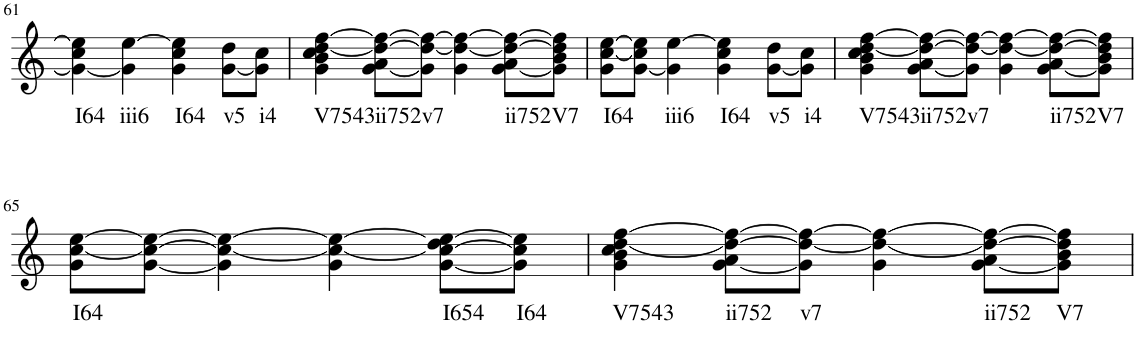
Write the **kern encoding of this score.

**kern	**text
*part1	*part1
*staff1	*staff1
*I"Piano	*
*I'Pno	*
!!LO:PB:g=z
*clefG2	*
*k[]	*
*M2/2	*
*met(c|)	*
=61	=61
!	!LO:LY:b
4g\_ 4cc\ 4ee\]	I64
!	!LO:LY:b
4g\] [4ee\	iii6
!	!LO:LY:b
4g\ 4cc\ 4ee\]	I64
!	!LO:LY:b
[8g\ 8dd\L	v5
!	!LO:LY:b
8g\] 8cc\J	i4
=62	=62
!	!LO:LY:b
4g\ 4b\ 4cc\ [4dd\ [4ff\	V7543
!	!LO:LY:b
[8g\ 8a\ 8dd\_ 8ff\_L	ii752
!	!LO:LY:b
8g\] 8dd\_ 8ff\_J	v7
4g\ 4dd\_ 4ff\_	.
!	!LO:LY:b
[8g\ 8a\ 8dd\_ 8ff\_L	ii752
!	!LO:LY:b
8g\] 8b\ 8dd\] 8ff\]J	V7
=63	=63
!	!LO:LY:b
8g\ [8cc\ [8ee\L	I64
[8g\ 8cc\] 8ee\]J	.
!	!LO:LY:b
4g\] [4ee\	iii6
!	!LO:LY:b
4g\ 4cc\ 4ee\]	I64
!	!LO:LY:b
[8g\ 8dd\L	v5
!	!LO:LY:b
8g\] 8cc\J	i4
=64	=64
!	!LO:LY:b
4g\ 4b\ 4cc\ [4dd\ [4ff\	V7543
!	!LO:LY:b
[8g\ 8a\ 8dd\_ 8ff\_L	ii752
!	!LO:LY:b
8g\] 8dd\_ 8ff\_J	v7
4g\ 4dd\_ 4ff\_	.
!	!LO:LY:b
[8g\ 8a\ 8dd\_ 8ff\_L	ii752
!	!LO:LY:b
8g\] 8b\ 8dd\] 8ff\]J	V7
!!LO:LB:g=z
=65	=65
!	!LO:LY:b
8g\ [8cc\ [8ee\L	I64
[8g\ 8cc\_ 8ee\_J	.
4g\] 4cc\_ 4ee\_	.
4g\ 4cc\_ 4ee\_	.
!	!LO:LY:b
[8g\ 8cc\_ 8dd\ 8ee\_L	I654
!	!LO:LY:b
8g\] 8cc\] 8ee\]J	I64
=66	=66
!	!LO:LY:b
4g\ 4b\ 4cc\ [4dd\ [4ff\	V7543
!	!LO:LY:b
[8g\ 8a\ 8dd\_ 8ff\_L	ii752
!	!LO:LY:b
8g\] 8dd\_ 8ff\_J	v7
4g\ 4dd\_ 4ff\_	.
!	!LO:LY:b
[8g\ 8a\ 8dd\_ 8ff\_L	ii752
!	!LO:LY:b
8g\] 8b\ 8dd\] 8ff\]J	V7
=	=
*-	*-
